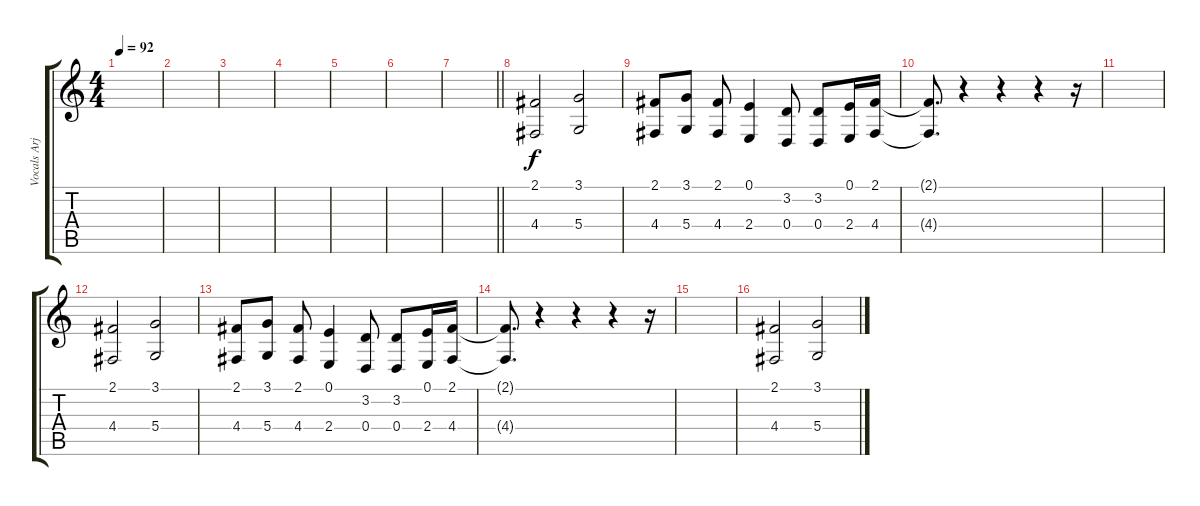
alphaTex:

\track ("Vocals Arjen" "Vocals Arj") {instrument sopranosax}
\staff {score tabs}
\tuning (E4 B3 G3 D3 A2 E2) {hide}
\ts (4 4)
\tempo 92
\clef g2
\ks c
|
|
|
|
|
|
\barLineRight lightlight
|
(2.1 4.4).2 (3.1 5.4).2 |
(2.1 4.4).8 (3.1 5.4).8 (2.1 4.4).8 (0.1 2.4).4 (3.2 0.4).8 (3.2 0.4).8 (0.1 2.4).16 (2.1 4.4).16 |
(2.1{t} 4.4{t}).8{d} r.4 r.4 r.4 r.16 |
|
(2.1 4.4).2 (3.1 5.4).2 |
(2.1 4.4).8 (3.1 5.4).8 (2.1 4.4).8 (0.1 2.4).4 (3.2 0.4).8 (3.2 0.4).8 (0.1 2.4).16 (2.1 4.4).16 |
(2.1{t} 4.4{t}).8{d} r.4 r.4 r.4 r.16 |
|
(2.1 4.4).2 (3.1 5.4).2
